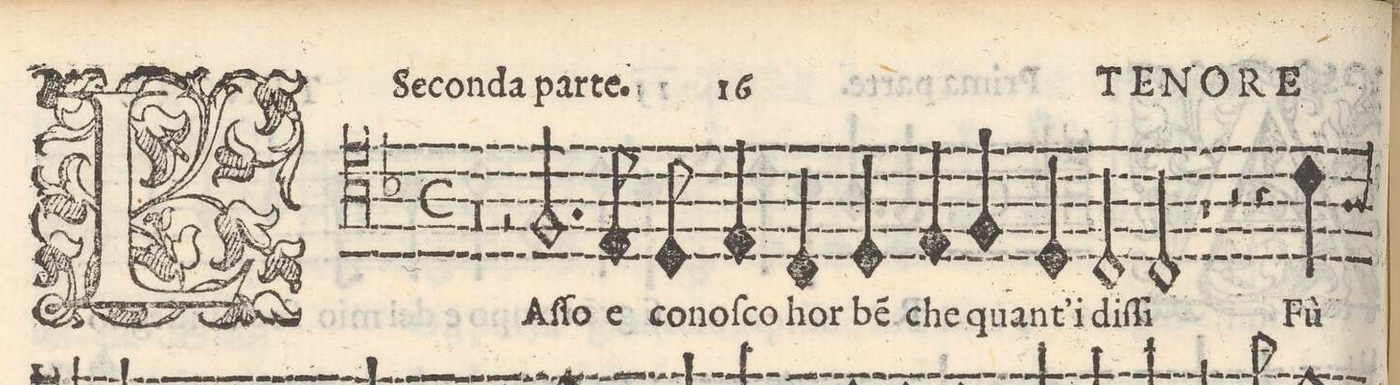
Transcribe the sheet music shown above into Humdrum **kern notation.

**kern	**text
*I"TENORE	*
*clefC4	*
*k[b-]	*
*met(C)	*
*M2/1	*
0r	.
=2-	=2-
2r	.
2.F/	LAſ-
8E/	ſo e
8D/	co-
4E/	-no-
4C/	-ſco
=3-	=3-
4D/	hor
4E/	be(n)
4F/	che
4D/	quant'i
2C/	diſ-
2C/	-ſi
=4-	=4-
1r	.
2r	.
4r	.
4c\	Fù
=5-	=5-
*-	*-
